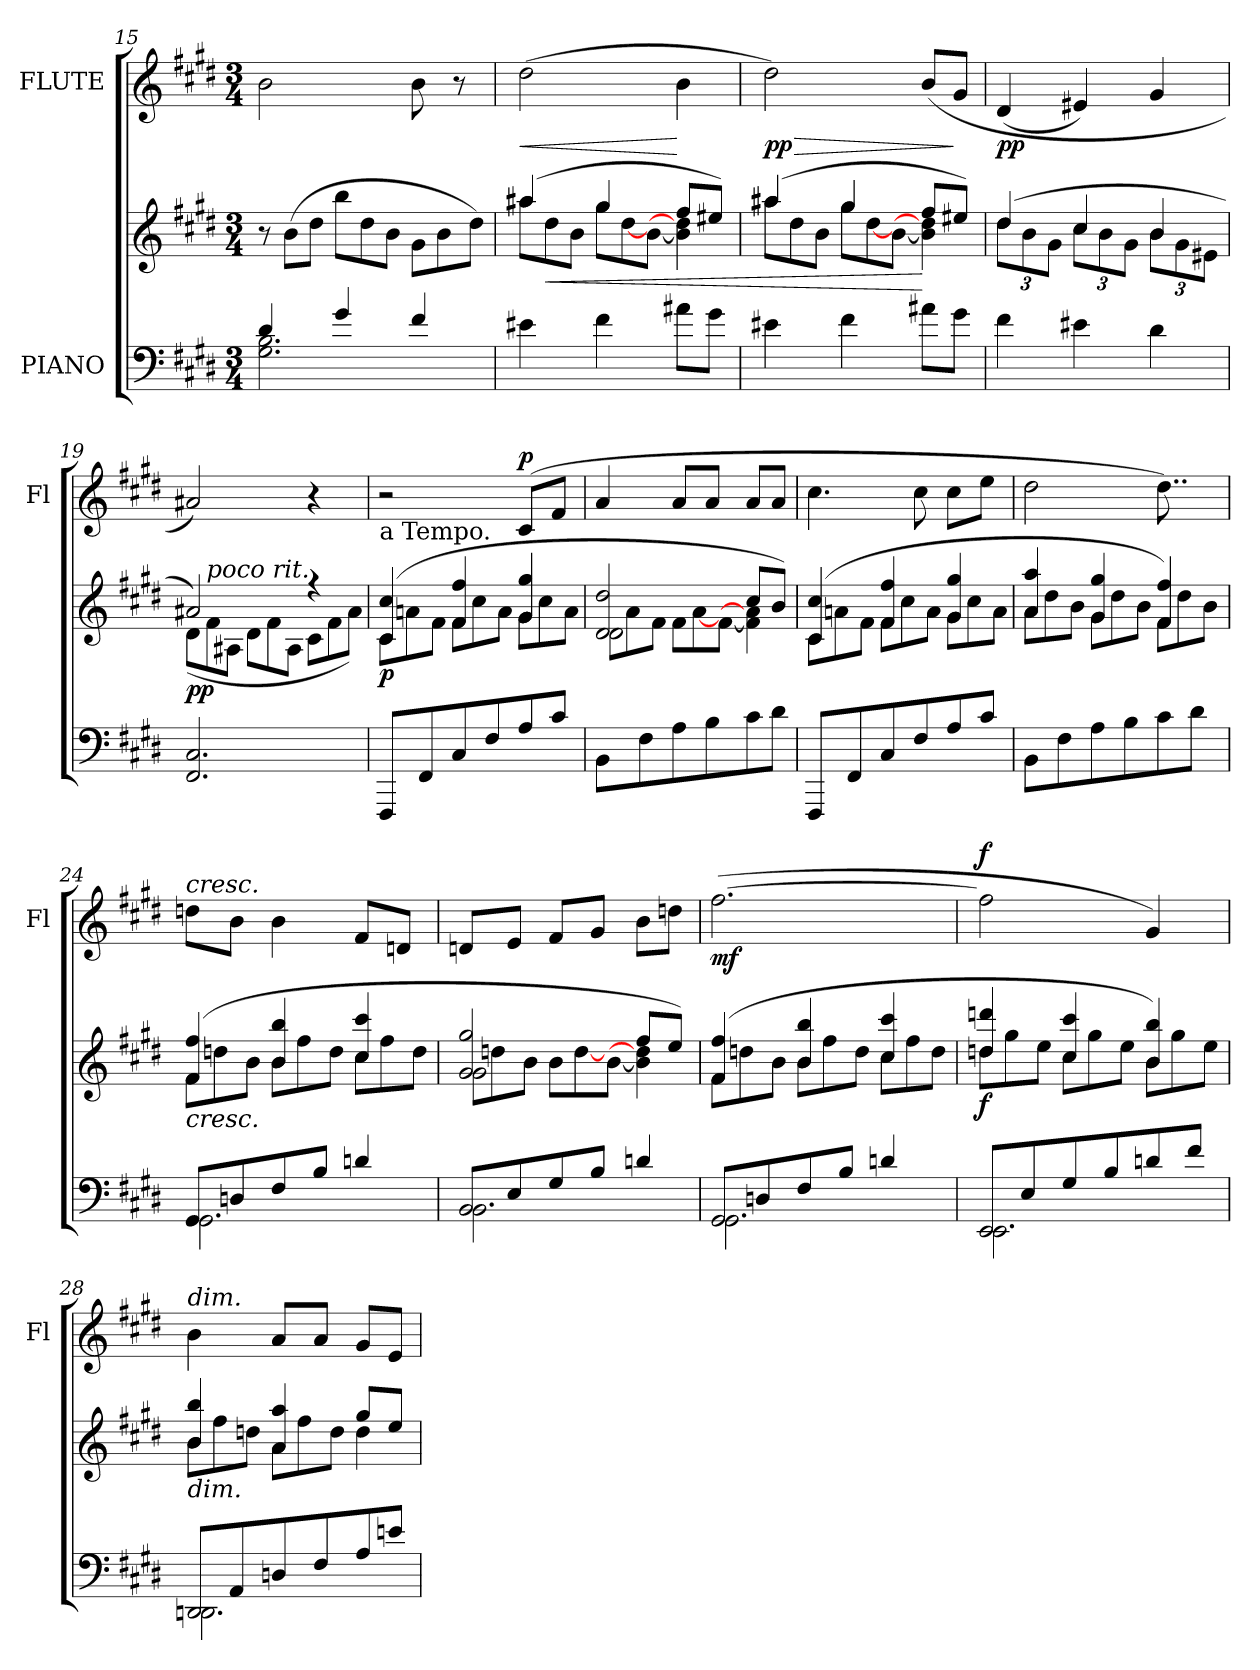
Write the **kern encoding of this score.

**kern	**kern	**dynam	**kern	**dynam
*part2	*part2	*part2	*part1	*part1
*staff3	*staff2	*staff2/3	*staff1	*staff1
*I"PIANO	*	*	*I"FLUTE	*
*	*	*	*I'Fl	*
!!LO:LB:g=z
*clefF4	*clefG2	*	*clefG2	*
*k[f#c#g#d#]	*k[f#c#g#d#]	*	*k[f#c#g#d#]	*
*M3/4	*M3/4	*	*M3/4	*
*MM48	*MM48	*	*MM48	*
=15	=15	=15	=15	=15
*^	*	*	*	*
*	*	*Xtuplet	*	*	*
*	*	*	*	*^	*
4d#/	2.G#\ 2.B\	12r	.	2b\	12ryy	.
*	*	*	*	*MM50	*	*
.	.	(>12b\L	.	.	3%2ryy	.
.	.	12dd#\J	.	.	.	.
4g#/	.	12bb\L	.	.	.	.
.	.	12dd#\	.	.	.	.
.	.	12b\J	.	.	.	.
4f#/	.	12g#\L	.	8b\	.	.
.	.	12b\	.	.	.	.
.	.	.	.	8r	.	.
.	.	12dd#\J)	.	.	.	.
*v	*v	*	*	*	*	*
=16	=16	=16	=16	=16	=16
*	*^	*	*	*	*
!	!	!	!	!	!	!LO:HP:b
*	*	*	*	*v	*v	*
4e#X\	(>4aa#X/	12aa#\L	.	(>2dd#\	<
!	!	!	!LO:HP:b	!	!
.	.	12dd#\	<	.	.
.	.	12b\J	.	.	.
4f#\	4gg#/	12gg#\L	.	.	.
.	.	[12dd#\	.	.	.
.	.	[12b\J	.	.	.
8a#X\L	8ff#/L	4b\] 4dd#\]	.	4b\	[
8g#\J	8ee#X/J)	.	.	.	.
=17	=17	=17	=17	=17	=17
!	!	!	!	!	!LO:HP:b
!	!	!	!	!	!LO:DY:n=1:b
4e#X\	(>4aa#X/	12aa#\L	.	2dd#\)	> pp
.	.	12dd#\	.	.	.
.	.	12b\J	.	.	.
4f#\	4gg#/	12gg#\L	.	.	.
.	.	[12dd#\	.	.	.
.	.	[12b\J	.	.	.
8a#X\L	8ff#/L	4b\] 4dd#\]	[	(>8b/L	.
8g#\J	8ee#X/J)	.	.	8g#/J	]
=18	=18	=18	=18	=18	=18
*	*	*tuplet	*	*	*
*	*	*Xbrackettup	*	*	*
!	!	!	!	!	!LO:DY:b
4f#\	(>4dd#/	12dd#\L	.	(<4d#/	pp
.	.	12b\	.	.	.
.	.	12g#\J	.	.	.
4e#X\	4cc#/	12cc#\L	.	4e#X/)	.
.	.	12b\	.	.	.
.	.	12g#\J	.	.	.
4d#\	4b/	12b\L	.	4g#/	.
.	.	12g#\	.	.	.
.	.	12e#X\J	.	.	.
!!LO:LB:g=z
=19	=19	=19	=19	=19	=19
*	*	*Xtuplet	*	*	*
*	*	*	*	*MM48	*
!	!	!	!LO:DY:b	!	!
*	*	*	*	*^	*
2.FF#/ 2.C#/	2a#X/)	(<12d#\L	pp	2a#X/)	4ryy	.
!	!	!LO:TX:a:i:t=poco rit.	!	!	!	!
.	.	12f#\	.	.	.	.
.	.	12A#X\J	.	.	.	.
*	*	*	*	*MM46	*	*
.	.	12d#\L	.	.	2ryy	.
.	.	12f#\	.	.	.	.
.	.	12A#\J	.	.	.	.
*	*	*	*	*MM44	*	*
.	4r	12c#\L	.	4r	.	.
.	.	12f#\	.	.	.	.
.	.	12a#\J)	.	.	.	.
*	*	*	*	*v	*v	*
=20	=20	=20	=20	=20	=20
*	*	*	*	*MM56	*
*	*	*	*	*^	*
!	!LO:TX:a:t=a Tempo.	!	!	!	!	!
!	!	!	!LO:DY:b	!	!	!
*	*	*	*	*v	*v	*
8FFF#/L	(>4c#/ 4cc#/	12c#\L	p	2r	.
.	.	12an\	.	.	.
8FF#/	.	.	.	.	.
.	.	12f#\J	.	.	.
8C#/	4f#/ 4ff#/	12f#\L	.	.	.
.	.	12cc#\	.	.	.
8F#/	.	.	.	.	.
.	.	12a\J	.	.	.
!	!	!	!	!	!LO:DY:a
8A/	4g#/ 4gg#/	12g#\L	.	(>8c#/L	p
.	.	12cc#\	.	.	.
8c#/J	.	.	.	8f#/J	.
.	.	12a\J	.	.	.
=21	=21	=21	=21	=21	=21
!	!	!LO:N:head=open	!	!	!
8BB\L	2d#/ 2dd#/	12d#\L	.	4a/	.
.	.	12a\	.	.	.
8F#\	.	.	.	.	.
.	.	12f#\J	.	.	.
8A\	.	12f#\L	.	8a/L	.
.	.	[12a\	.	.	.
8B\	.	.	.	8a/J	.
.	.	[12f#\J	.	.	.
8c#\	8cc#/L	4f#\] 4a\]	.	8a/L	.
8d#\J	8b/J)	.	.	8a/J	.
=22	=22	=22	=22	=22	=22
*	*	*	*	*MM60	*
8FFF#/L	(>4c#/ 4cc#/	12c#\L	.	4.cc#\	.
.	.	12an\	.	.	.
8FF#/	.	.	.	.	.
.	.	12f#\J	.	.	.
8C#/	4f#/ 4ff#/	12f#\L	.	.	.
.	.	12cc#\	.	.	.
8F#/	.	.	.	8cc#\	.
.	.	12a\J	.	.	.
8A/	4g#/ 4gg#/	12g#\L	.	8cc#\L	.
.	.	12cc#\	.	.	.
8c#/J	.	.	.	8ee\J	.
.	.	12a\J	.	.	.
!!LO:LB:g=z
=23	=23	=23	=23	=23	=23
8BB\L	4a/ 4aa/	12a\L	.	2dd#\	.
.	.	12dd#\	.	.	.
8F#\	.	.	.	.	.
.	.	12b\J	.	.	.
8A\	4g#/ 4gg#/	12g#\L	.	.	.
.	.	12dd#\	.	.	.
8B\	.	.	.	.	.
.	.	12b\J	.	.	.
*	*	*	*	*MM56	*
8c#\	4f#/ 4ff#/)	12f#\L	.	8..dd#\)	.
.	.	12dd#\	.	.	.
8d#\J	.	.	.	.	.
.	.	12b\J	.	.	.
.	.	.	.	32ryy	.
=24	=24	=24	=24	=24	=24
*	*	*	*	*MM68	*
!	!	!	!	!LO:TX:a:i:t=cresc.	!
!	!LO:TX:b:i:t=cresc.	!	!	!	!
!LO:N:head=open	!	!	!	!	!
*^	*	*	*	*	*
8GG#/L	2.GG#\	(>4f#/ 4ff#/	12f#\L	.	8ddn\L	.
.	.	.	12ddn\	.	.	.
8Dn/	.	.	.	.	8b\J	.
.	.	.	12b\J	.	.	.
8F#/	.	4b/ 4bb/	12b\L	.	4b\	.
.	.	.	12ff#\	.	.	.
8B/J	.	.	.	.	.	.
.	.	.	12dd\J	.	.	.
4dn/	.	4cc#/ 4ccc#/	12cc#\L	.	8f#/L	.
.	.	.	12ff#\	.	.	.
.	.	.	.	.	8dn/J	.
.	.	.	12dd\J	.	.	.
=25	=25	=25	=25	=25	=25	=25
!LO:N:head=open	!	!	!LO:N:head=open	!	!	!
8BB/L	2.BB\	2g#/ 2gg#/	12g#\L	.	8dn/L	.
.	.	.	12ddn\	.	.	.
8E/	.	.	.	.	8e/J	.
.	.	.	12b\J	.	.	.
8G#/	.	.	12b\L	.	8f#/L	.
.	.	.	[12dd\	.	.	.
8B/J	.	.	.	.	8g#/J	.
.	.	.	[12b\J	.	.	.
4dn/	.	8ff#/L	4b\] 4dd\]	.	8b\L	.
.	.	8ee/J)	.	.	8ddn\J	.
!!LO:PB:g=z
=26	=26	=26	=26	=26	=26	=26
*	*	*	*	*	*MM72	*
!LO:N:head=open	!	!	!	!	!	!LO:DY:b
8GG#/L	2.GG#\	(>4f#/ 4ff#/	12f#\L	.	(>[2.ff#\	mf
.	.	.	12ddn\	.	.	.
8Dn/	.	.	.	.	.	.
.	.	.	12b\J	.	.	.
8F#/	.	4b/ 4bb/	12b\L	.	.	.
.	.	.	12ff#\	.	.	.
8B/J	.	.	.	.	.	.
.	.	.	12dd\J	.	.	.
4dn/	.	4cc#/ 4ccc#/	12cc#\L	.	.	.
.	.	.	12ff#\	.	.	.
.	.	.	12dd\J	.	.	.
=27	=27	=27	=27	=27	=27	=27
!LO:N:head=open	!	!	!	!LO:DY:b	!	!LO:DY:a
8EE/L	2.EE\	4ddn/ 4dddn/	12dd\L	f	2ff#\]	f
.	.	.	12gg#\	.	.	.
8E/	.	.	.	.	.	.
.	.	.	12ee\J	.	.	.
8G#/	.	4cc#/ 4ccc#/	12cc#\L	.	.	.
.	.	.	12gg#\	.	.	.
8B/	.	.	.	.	.	.
.	.	.	12ee\J	.	.	.
8dn/	.	4b/ 4bb/)	12b\L	.	4g#/)	.
.	.	.	12gg#\	.	.	.
8f#/J	.	.	.	.	.	.
.	.	.	12ee\J	.	.	.
=28	=28	=28	=28	=28	=28	=28
!	!	!	!	!	!LO:TX:a:i:t=dim.	!
!	!	!LO:TX:b:i:t=dim.	!	!	!	!
!LO:N:head=open	!	!	!	!	!	!
8DDn/L	2.DD\	4b/ 4bb/	12b\L	.	4b\	.
.	.	.	12ff#\	.	.	.
8AA/	.	.	.	.	.	.
.	.	.	12ddn\J	.	.	.
8Dn/	.	4a/ 4aa/	12a\L	.	8a/L	.
.	.	.	12ff#\	.	.	.
8F#/	.	.	.	.	8a/J	.
.	.	.	12dd\J	.	.	.
8A/	.	8gg#/L	4dd\	.	8g#/L	.
8en/J	.	8ee/J	.	.	8e/J	.
*v	*v	*	*	*	*	*
*	*v	*v	*	*	*
=	=	=	=	=
*-	*-	*-	*-	*-
